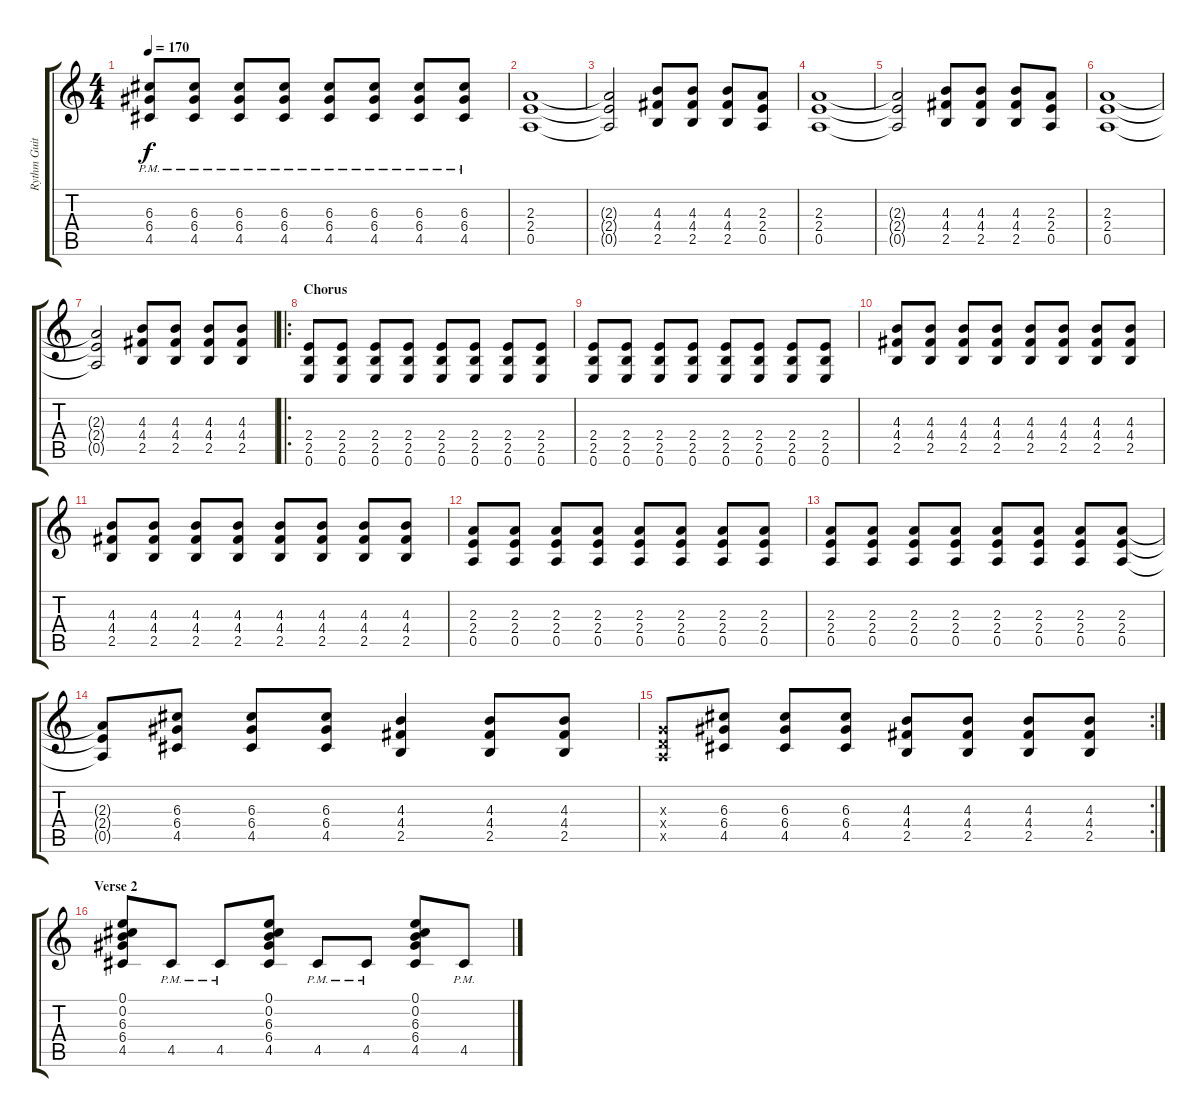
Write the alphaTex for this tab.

\track ("Rythm Guitar" "Rythm Guit") {instrument overdrivenguitar}
\staff {score tabs}
\tuning (E4 B3 G3 D3 A2 E2) {hide}
\ts (4 4)
\tempo 170
\clef g2
\ks c
(6.3{pm} 6.4{pm} 4.5{pm}).8{dy f} (6.3{pm} 6.4{pm} 4.5{pm}).8 (6.3{pm} 6.4{pm} 4.5{pm}).8 (6.3{pm} 6.4{pm} 4.5{pm}).8 (6.3{pm} 6.4{pm} 4.5{pm}).8 (6.3{pm} 6.4{pm} 4.5{pm}).8 (6.3{pm} 6.4{pm} 4.5{pm}).8 (6.3{pm} 6.4{pm} 4.5{pm}).8 |
(2.3 2.4 0.5).1 |
(2.3{t} 2.4{t} 0.5{t}).2 (4.3 4.4 2.5).8 (4.3 4.4 2.5).8 (4.3 4.4 2.5).8 (2.3 2.4 0.5).8 |
(2.3 2.4 0.5).1 |
(2.3{t} 2.4{t} 0.5{t}).2 (4.3 4.4 2.5).8 (4.3 4.4 2.5).8 (4.3 4.4 2.5).8 (2.3 2.4 0.5).8 |
(2.3 2.4 0.5).1 |
(2.3{t} 2.4{t} 0.5{t}).2 (4.3 4.4 2.5).8 (4.3 4.4 2.5).8 (4.3 4.4 2.5).8 (4.3 4.4 2.5).8 |
\ro
\section ("" "Chorus")
(2.4 2.5 0.6).8 (2.4 2.5 0.6).8 (2.4 2.5 0.6).8 (2.4 2.5 0.6).8 (2.4 2.5 0.6).8 (2.4 2.5 0.6).8 (2.4 2.5 0.6).8 (2.4 2.5 0.6).8 |
(2.4 2.5 0.6).8 (2.4 2.5 0.6).8 (2.4 2.5 0.6).8 (2.4 2.5 0.6).8 (2.4 2.5 0.6).8 (2.4 2.5 0.6).8 (2.4 2.5 0.6).8 (2.4 2.5 0.6).8 |
(4.3 4.4 2.5).8 (4.3 4.4 2.5).8 (4.3 4.4 2.5).8 (4.3 4.4 2.5).8 (4.3 4.4 2.5).8 (4.3 4.4 2.5).8 (4.3 4.4 2.5).8 (4.3 4.4 2.5).8 |
(4.3 4.4 2.5).8 (4.3 4.4 2.5).8 (4.3 4.4 2.5).8 (4.3 4.4 2.5).8 (4.3 4.4 2.5).8 (4.3 4.4 2.5).8 (4.3 4.4 2.5).8 (4.3 4.4 2.5).8 |
(2.3 2.4 0.5).8 (2.3 2.4 0.5).8 (2.3 2.4 0.5).8 (2.3 2.4 0.5).8 (2.3 2.4 0.5).8 (2.3 2.4 0.5).8 (2.3 2.4 0.5).8 (2.3 2.4 0.5).8 |
(2.3 2.4 0.5).8 (2.3 2.4 0.5).8 (2.3 2.4 0.5).8 (2.3 2.4 0.5).8 (2.3 2.4 0.5).8 (2.3 2.4 0.5).8 (2.3 2.4 0.5).8 (2.3 2.4 0.5).8 |
(2.3{t} 2.4{t} 0.5{t}).8 (6.3 6.4 4.5).8 (6.3 6.4 4.5).8 (6.3 6.4 4.5).8 (4.3 4.4 2.5).4 (4.3 4.4 2.5).8 (4.3 4.4 2.5).8 |
\rc 2
(0.3{x} 0.4{x} 0.5{x}).8 (6.3 6.4 4.5).8 (6.3 6.4 4.5).8 (6.3 6.4 4.5).8 (4.3 4.4 2.5).8 (4.3 4.4 2.5).8 (4.3 4.4 2.5).8 (4.3 4.4 2.5).8 |
\section ("" "Verse 2")
(0.1 0.2 6.3 6.4 4.5).8 4.5{pm}.8 4.5{pm}.8 (0.1 0.2 6.3 6.4 4.5).8 4.5{pm}.8 4.5{pm}.8 (0.1 0.2 6.3 6.4 4.5).8 4.5{pm}.8
